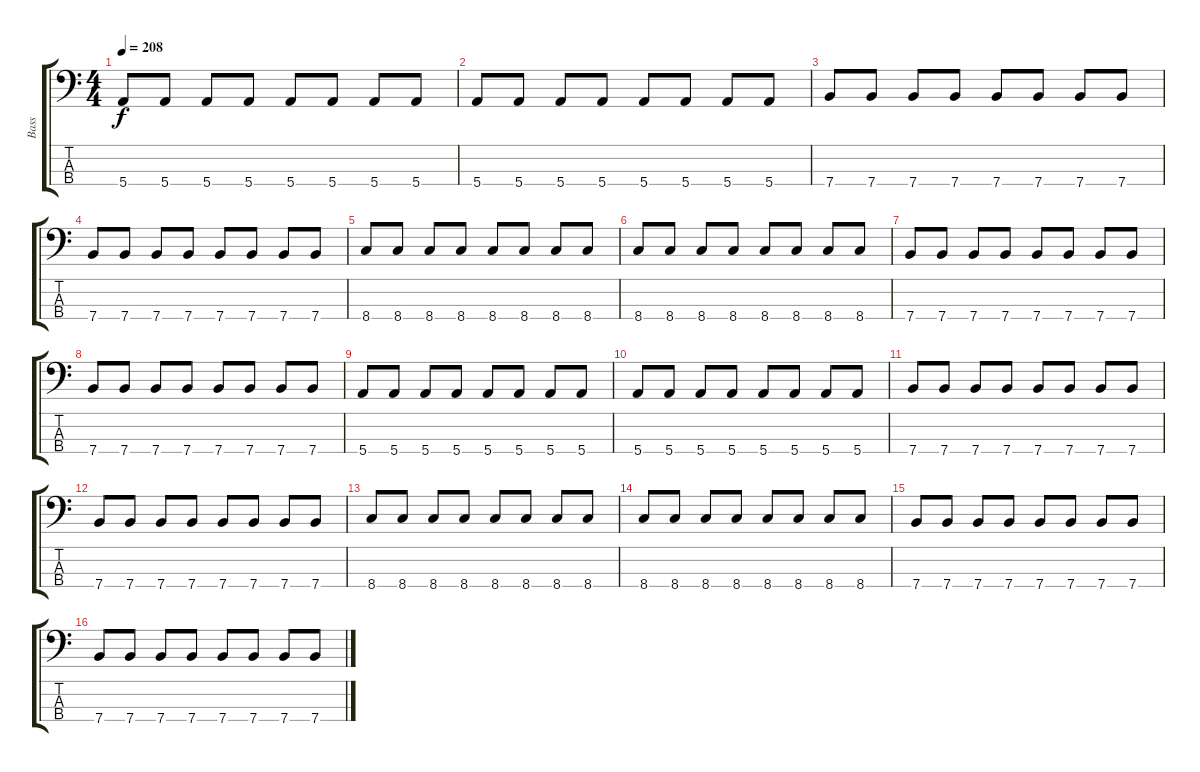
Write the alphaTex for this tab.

\track ("Bass" "Bass") {instrument electricbasspick}
\staff {score tabs}
\tuning (G2 D2 A1 E1) {hide}
\ts (4 4)
\tempo 208
\clef f4
\ks c
5.4.8{dy f} 5.4.8 5.4.8 5.4.8 5.4.8 5.4.8 5.4.8 5.4.8 |
5.4.8 5.4.8 5.4.8 5.4.8 5.4.8 5.4.8 5.4.8 5.4.8 |
7.4.8 7.4.8 7.4.8 7.4.8 7.4.8 7.4.8 7.4.8 7.4.8 |
7.4.8 7.4.8 7.4.8 7.4.8 7.4.8 7.4.8 7.4.8 7.4.8 |
8.4.8 8.4.8 8.4.8 8.4.8 8.4.8 8.4.8 8.4.8 8.4.8 |
8.4.8 8.4.8 8.4.8 8.4.8 8.4.8 8.4.8 8.4.8 8.4.8 |
7.4.8 7.4.8 7.4.8 7.4.8 7.4.8 7.4.8 7.4.8 7.4.8 |
7.4.8 7.4.8 7.4.8 7.4.8 7.4.8 7.4.8 7.4.8 7.4.8 |
5.4.8 5.4.8 5.4.8 5.4.8 5.4.8 5.4.8 5.4.8 5.4.8 |
5.4.8 5.4.8 5.4.8 5.4.8 5.4.8 5.4.8 5.4.8 5.4.8 |
7.4.8 7.4.8 7.4.8 7.4.8 7.4.8 7.4.8 7.4.8 7.4.8 |
7.4.8 7.4.8 7.4.8 7.4.8 7.4.8 7.4.8 7.4.8 7.4.8 |
8.4.8 8.4.8 8.4.8 8.4.8 8.4.8 8.4.8 8.4.8 8.4.8 |
8.4.8 8.4.8 8.4.8 8.4.8 8.4.8 8.4.8 8.4.8 8.4.8 |
7.4.8 7.4.8 7.4.8 7.4.8 7.4.8 7.4.8 7.4.8 7.4.8 |
7.4.8 7.4.8 7.4.8 7.4.8 7.4.8 7.4.8 7.4.8 7.4.8
